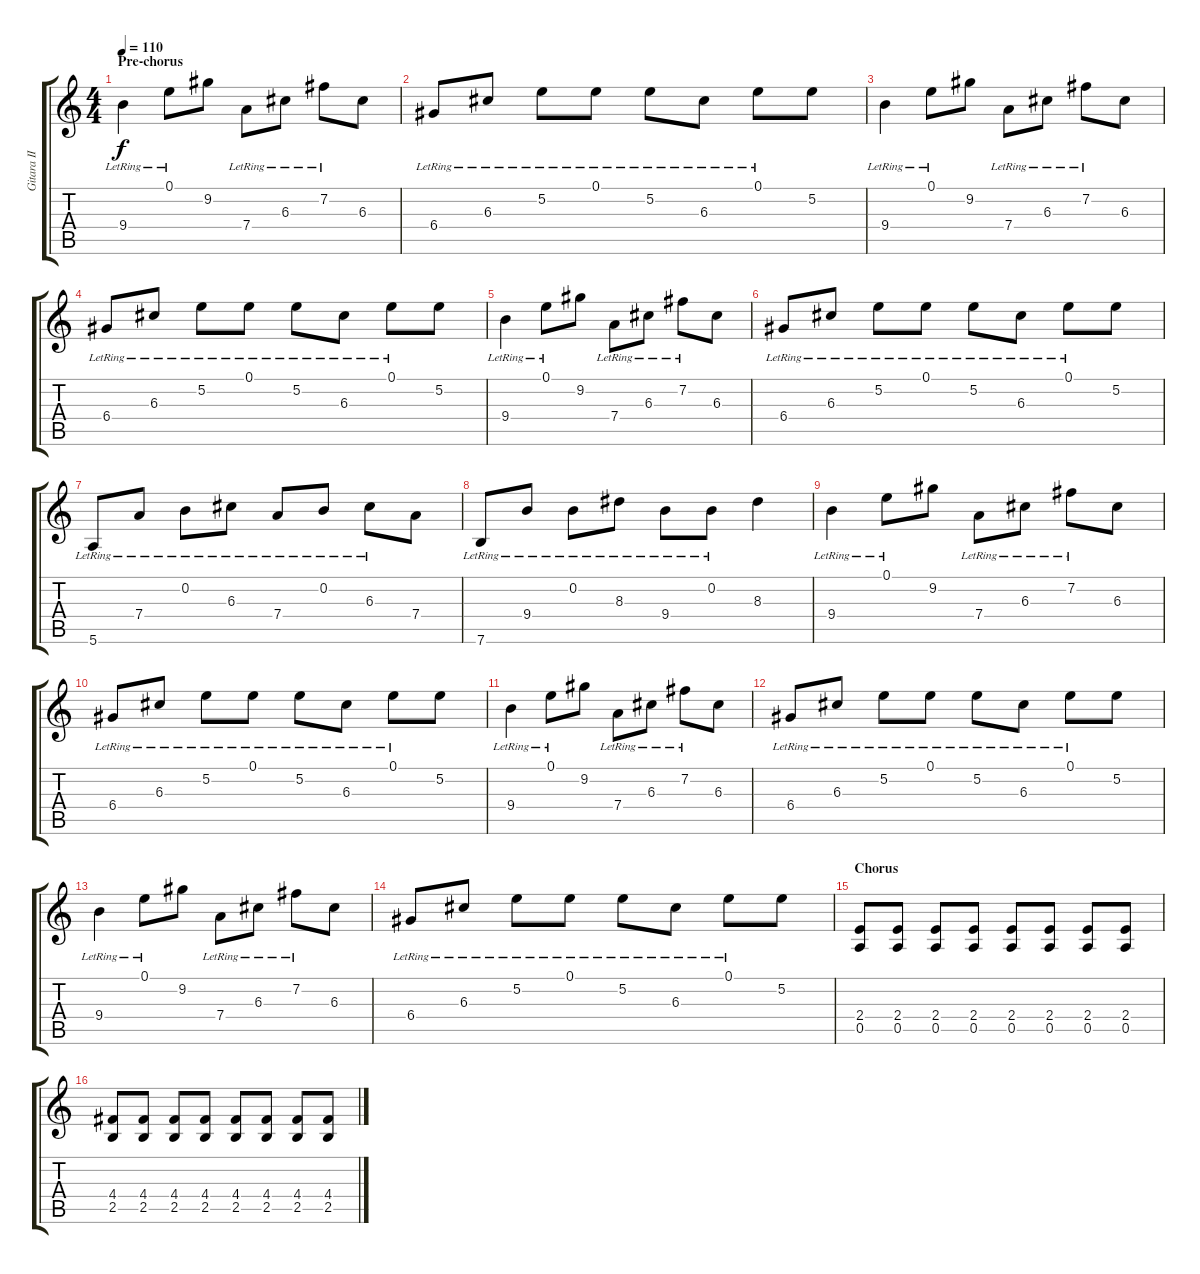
\track ("Gitara II" "Gitara II") {instrument acousticguitarnylon}
\staff {score tabs}
\tuning (E4 B3 G3 D3 A2 E2) {hide}
\ts (4 4)
\section ("" "Pre-chorus")
\tempo 110
\clef g2
\ks c
9.4{lr}.4{dy f} 0.1{lr}.8 9.2.8 7.4{lr}.8 6.3{lr}.8 7.2{lr}.8 6.3.8 |
6.4{lr}.8 6.3{lr}.8 5.2{lr}.8 0.1{lr}.8 5.2{lr}.8 6.3{lr}.8 0.1{lr}.8 5.2.8 |
9.4{lr}.4 0.1{lr}.8 9.2.8 7.4{lr}.8 6.3{lr}.8 7.2{lr}.8 6.3.8 |
6.4{lr}.8 6.3{lr}.8 5.2{lr}.8 0.1{lr}.8 5.2{lr}.8 6.3{lr}.8 0.1{lr}.8 5.2.8 |
9.4{lr}.4 0.1{lr}.8 9.2.8 7.4{lr}.8 6.3{lr}.8 7.2{lr}.8 6.3.8 |
6.4{lr}.8 6.3{lr}.8 5.2{lr}.8 0.1{lr}.8 5.2{lr}.8 6.3{lr}.8 0.1{lr}.8 5.2.8 |
5.6{lr}.8 7.4{lr}.8 0.2{lr}.8 6.3{lr}.8 7.4{lr}.8 0.2{lr}.8 6.3{lr}.8 7.4.8 |
7.6{lr}.8 9.4{lr}.8 0.2{lr}.8 8.3{lr}.8 9.4{lr}.8 0.2{lr}.8 8.3.4 |
9.4{lr}.4 0.1{lr}.8 9.2.8 7.4{lr}.8 6.3{lr}.8 7.2{lr}.8 6.3.8 |
6.4{lr}.8 6.3{lr}.8 5.2{lr}.8 0.1{lr}.8 5.2{lr}.8 6.3{lr}.8 0.1{lr}.8 5.2.8 |
9.4{lr}.4 0.1{lr}.8 9.2.8 7.4{lr}.8 6.3{lr}.8 7.2{lr}.8 6.3.8 |
6.4{lr}.8 6.3{lr}.8 5.2{lr}.8 0.1{lr}.8 5.2{lr}.8 6.3{lr}.8 0.1{lr}.8 5.2.8 |
9.4{lr}.4 0.1{lr}.8 9.2.8 7.4{lr}.8 6.3{lr}.8 7.2{lr}.8 6.3.8 |
6.4{lr}.8 6.3{lr}.8 5.2{lr}.8 0.1{lr}.8 5.2{lr}.8 6.3{lr}.8 0.1{lr}.8 5.2.8 |
\section ("" "Chorus")
(2.4 0.5).8{instrument overdrivenguitar} (2.4 0.5).8{instrument overdrivenguitar} (2.4 0.5).8{instrument overdrivenguitar} (2.4 0.5).8{instrument overdrivenguitar} (2.4 0.5).8{instrument overdrivenguitar} (2.4 0.5).8{instrument overdrivenguitar} (2.4 0.5).8{instrument overdrivenguitar} (2.4 0.5).8{instrument overdrivenguitar} |
(4.4 2.5).8 (4.4 2.5).8 (4.4 2.5).8 (4.4 2.5).8 (4.4 2.5).8 (4.4 2.5).8 (4.4 2.5).8 (4.4 2.5).8
